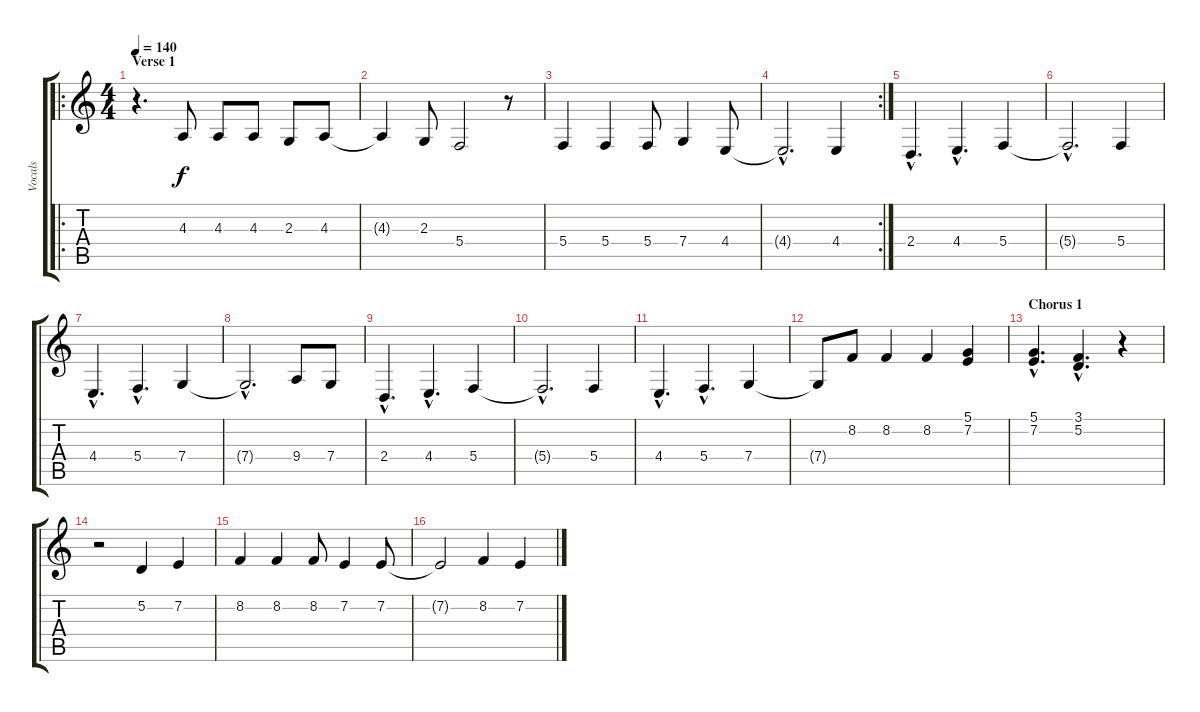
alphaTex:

\track ("Vocals" "Vocals") {instrument stringensemble1}
\staff {score tabs}
\tuning (D4 A3 F3 C3 G2 D2) {hide}
\ro
\ts (4 4)
\section ("" "Verse 1")
\tempo 140
\clef g2
\ks c
r.4{d dy f} 4.3.8 4.3.8 4.3.8 2.3.8 4.3.8 |
4.3{t}.4 2.3.8 5.4.2 r.8 |
5.4.4 5.4.4 5.4.8 7.4.4 4.4.8 |
\rc 2
4.4{hac t}.2{d} 4.4.4 |
2.4{hac}.4{d} 4.4{hac}.4{d} 5.4.4 |
5.4{hac t}.2{d} 5.4.4 |
4.4{hac}.4{d} 5.4{hac}.4{d} 7.4.4 |
7.4{hac t}.2{d} 9.4.8 7.4.8 |
2.4{hac}.4{d} 4.4{hac}.4{d} 5.4.4 |
5.4{hac t}.2{d} 5.4.4 |
4.4{hac}.4{d} 5.4{hac}.4{d} 7.4.4 |
7.4{t}.8 8.2.8 8.2.4 8.2.4 (5.1 7.2).4 |
\section ("" "Chorus 1")
(5.1{hac} 7.2{hac}).4{d} (3.1{hac} 5.2{hac}).4{d} r.4 |
r.2 5.2.4 7.2.4 |
8.2.4 8.2.4 8.2.8 7.2.4 7.2.8 |
7.2{t}.2 8.2.4 7.2.4
